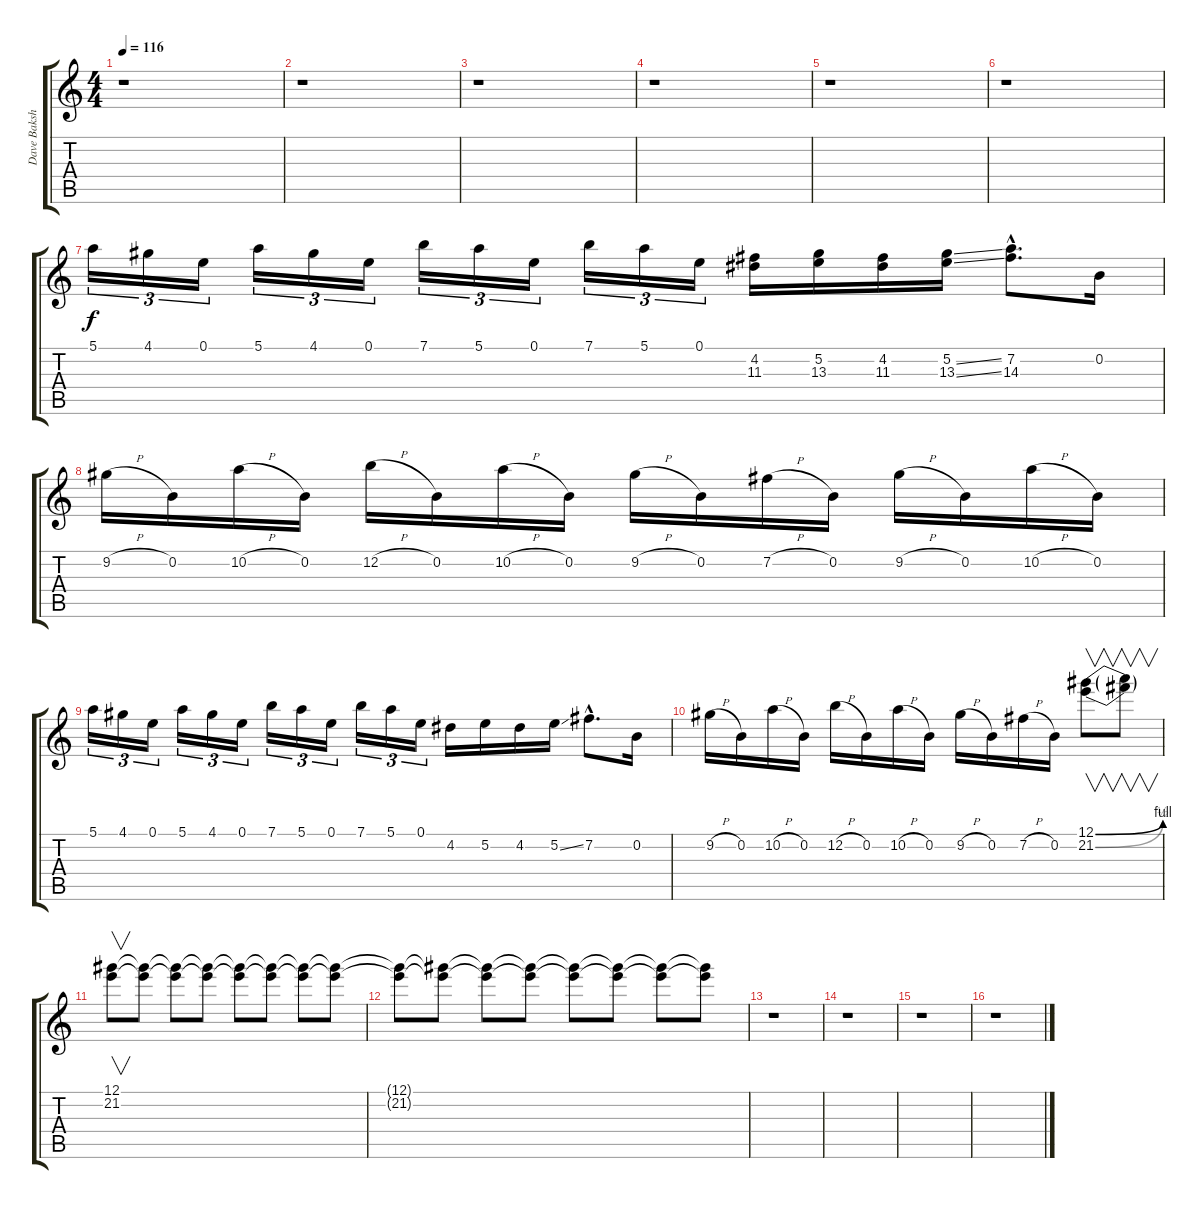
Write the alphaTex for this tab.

\track ("Dave Baksh (DAVE BROWNSOUND)" "Dave Baksh") {instrument overdrivenguitar}
\staff {score tabs}
\tuning (E4 B3 G3 D3 A2 E2) {hide}
\ts (4 4)
\tempo 116
\clef g2
\ks c
r.1{dy f} |
r.1 |
r.1 |
r.1 |
r.1 |
r.1 |
5.1.16{tu (3 2)} 4.1.16{tu (3 2)} 0.1.16{tu (3 2)} 5.1.16{tu (3 2)} 4.1.16{tu (3 2)} 0.1.16{tu (3 2)} 7.1.16{tu (3 2)} 5.1.16{tu (3 2)} 0.1.16{tu (3 2)} 7.1.16{tu (3 2)} 5.1.16{tu (3 2)} 0.1.16{tu (3 2)} (4.2 11.3).16 (5.2 13.3).16 (4.2 11.3).16 (5.2{ss} 13.3{ss}).16 (7.2{hac} 14.3{hac}).8{d} 0.2.16 |
9.2{h}.16 0.2.16 10.2{h}.16 0.2.16 12.2{h}.16 0.2.16 10.2{h}.16 0.2.16 9.2{h}.16 0.2.16 7.2{h}.16 0.2.16 9.2{h}.16 0.2.16 10.2{h}.16 0.2.16 |
5.1.16{tu (3 2)} 4.1.16{tu (3 2)} 0.1.16{tu (3 2)} 5.1.16{tu (3 2)} 4.1.16{tu (3 2)} 0.1.16{tu (3 2)} 7.1.16{tu (3 2)} 5.1.16{tu (3 2)} 0.1.16{tu (3 2)} 7.1.16{tu (3 2)} 5.1.16{tu (3 2)} 0.1.16{tu (3 2)} 4.2.16 5.2.16 4.2.16 5.2{ss}.16 7.2{hac}.8{d} 0.2.16 |
9.2{h}.16 0.2.16 10.2{h}.16 0.2.16 12.2{h}.16 0.2.16 10.2{h}.16 0.2.16 9.2{h}.16 0.2.16 7.2{h}.16 0.2.16 (12.1{be (bend 0 0 60 4)} 21.2{be (bend 0 0 60 2)}).8{v} (12.1{t} 21.2{t}).8{v} |
(12.1 21.2).8{v} (12.1{t} 21.2{t}).8{volume 10} (12.1{t} 21.2{t}).8{volume 10} (12.1{t} 21.2{t}).8{volume 9} (12.1{t} 21.2{t}).8{volume 9} (12.1{t} 21.2{t}).8{volume 8} (12.1{t} 21.2{t}).8{volume 8} (12.1{t} 21.2{t}).8{volume 7} |
(12.1{t} 21.2{t}).8{volume 7} (12.1{t} 21.2{t}).8{volume 6} (12.1{t} 21.2{t}).8{volume 6} (12.1{t} 21.2{t}).8{volume 5} (12.1{t} 21.2{t}).8{volume 4} (12.1{t} 21.2{t}).8{volume 3} (12.1{t} 21.2{t}).8{volume 2} (12.1{t} 21.2{t}).8{volume 1} |
r.1{volume 11} |
r.1 |
r.1 |
r.1
